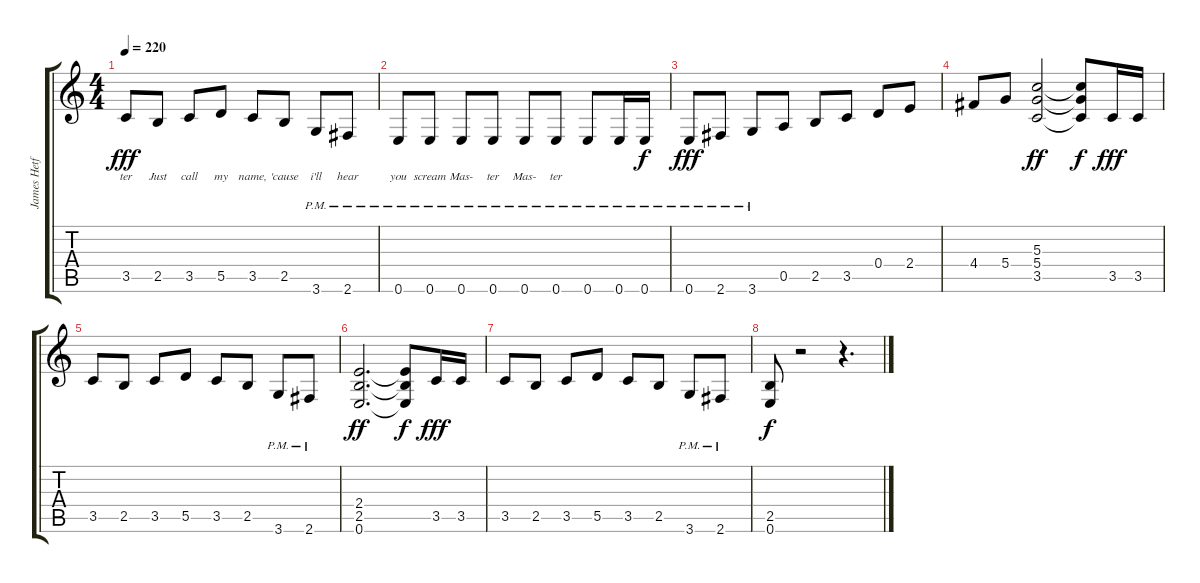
\track ("James Hetfield" "James Hetf") {instrument distortionguitar}
\staff {score tabs}
\tuning (E4 B3 G3 D3 A2 E2) {hide}
\ts (4 4)
\tempo 220
\clef g2
\ks c
3.5.8{lyrics (0 "ter") lyrics (1 "") lyrics (2 "") lyrics (3 "") lyrics (4 "") dy fff} 2.5.8{lyrics (0 "Just") lyrics (1 "") lyrics (2 "") lyrics (3 "") lyrics (4 "")} 3.5.8{lyrics (0 "call") lyrics (1 "") lyrics (2 "") lyrics (3 "") lyrics (4 "")} 5.5.8{lyrics (0 "my") lyrics (1 "") lyrics (2 "") lyrics (3 "") lyrics (4 "")} 3.5.8{lyrics (0 "name,") lyrics (1 "") lyrics (2 "") lyrics (3 "") lyrics (4 "")} 2.5.8{lyrics (0 "'cause") lyrics (1 "") lyrics (2 "") lyrics (3 "") lyrics (4 "")} 3.6{pm}.8{lyrics (0 "i'll") lyrics (1 "") lyrics (2 "") lyrics (3 "") lyrics (4 "")} 2.6{pm}.8{lyrics (0 "hear") lyrics (1 "") lyrics (2 "") lyrics (3 "") lyrics (4 "")} |
0.6{pm}.8{lyrics (0 "you") lyrics (1 "") lyrics (2 "") lyrics (3 "") lyrics (4 "")} 0.6{pm}.8{lyrics (0 "scream") lyrics (1 "") lyrics (2 "") lyrics (3 "") lyrics (4 "")} 0.6{pm}.8{lyrics (0 "Mas-") lyrics (1 "") lyrics (2 "") lyrics (3 "") lyrics (4 "")} 0.6{pm}.8{lyrics (0 "ter") lyrics (1 "") lyrics (2 "") lyrics (3 "") lyrics (4 "")} 0.6{pm}.8{lyrics (0 "Mas-") lyrics (1 "") lyrics (2 "") lyrics (3 "") lyrics (4 "")} 0.6{pm}.8{lyrics (0 "ter") lyrics (1 "") lyrics (2 "") lyrics (3 "") lyrics (4 "")} 0.6{pm}.8 0.6{pm}.16 0.6{pm}.16{dy f} |
0.6{pm}.8{dy fff} 2.6{pm}.8 3.6{pm}.8 0.5.8 2.5.8 3.5.8 0.4.8 2.4.8 |
4.4.8 5.4.8 (5.3 5.4 3.5).2{dy ff} (5.3{t} 5.4{t} 3.5{t}).8{dy f} 3.5.16{dy fff} 3.5.16 |
3.5.8 2.5.8 3.5.8 5.5.8 3.5.8 2.5.8 3.6{pm}.8 2.6{pm}.8 |
(2.4 2.5 0.6).2{d dy ff} (2.4{t} 2.5{t} 0.6{t}).8{dy f} 3.5.16{dy fff} 3.5.16 |
3.5.8 2.5.8 3.5.8 5.5.8 3.5.8 2.5.8 3.6{pm}.8 2.6{pm}.8 |
(2.5 0.6).8{dy f} r.2 r.4{d}
